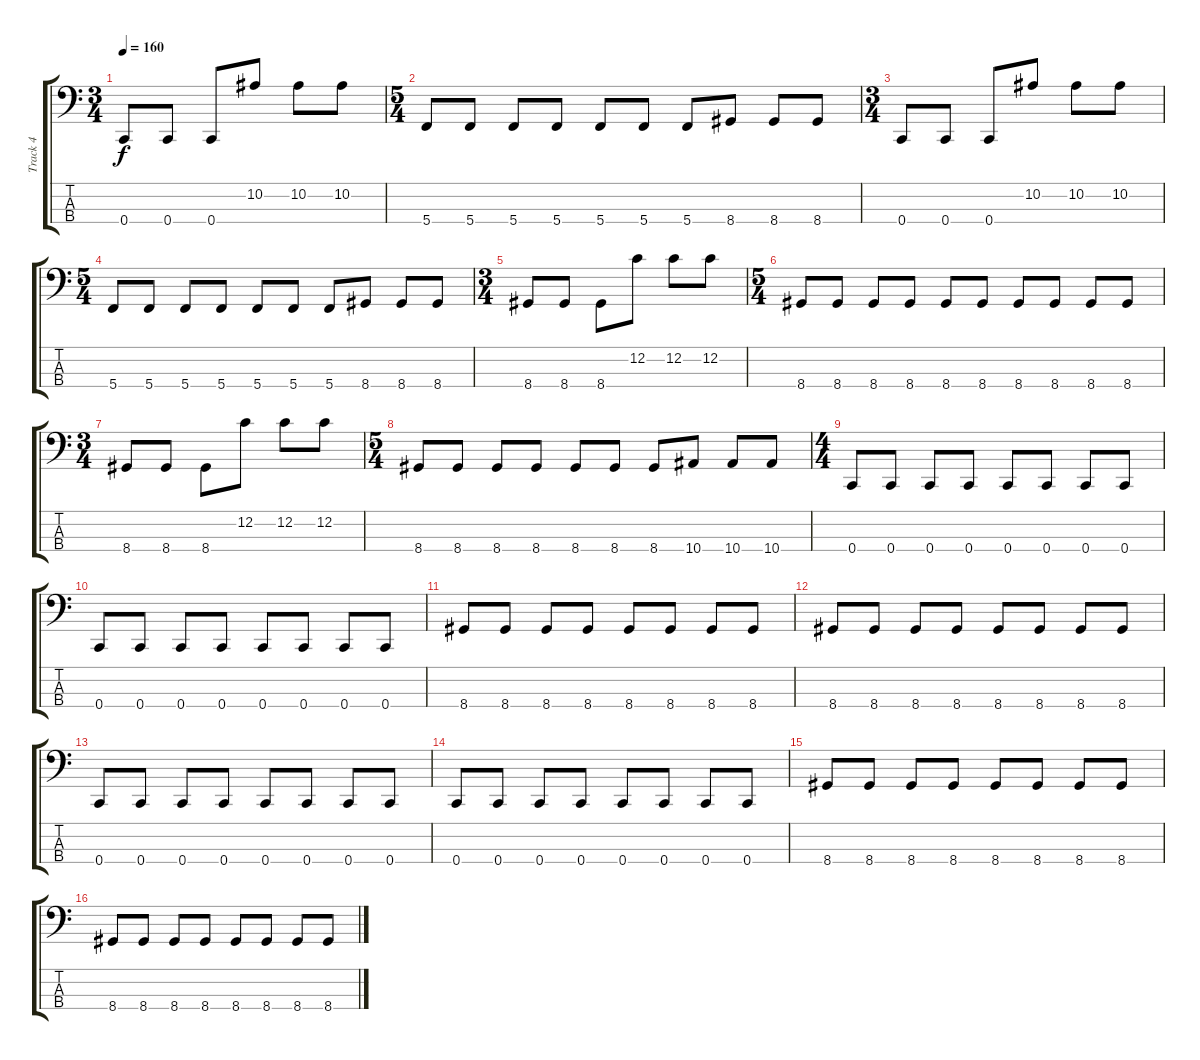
\track ("Track 4" "Track 4") {instrument electricbassfinger}
\staff {score tabs}
\tuning (F2 C2 G1 C1) {hide}
\ts (3 4)
\tempo 160
\clef f4
\ks c
0.4.8{dy f} 0.4.8 0.4.8 10.2.8 10.2.8 10.2.8 |
\ts (5 4)
5.4.8 5.4.8 5.4.8 5.4.8 5.4.8 5.4.8 5.4.8 8.4.8 8.4.8 8.4.8 |
\ts (3 4)
0.4.8 0.4.8 0.4.8 10.2.8 10.2.8 10.2.8 |
\ts (5 4)
5.4.8 5.4.8 5.4.8 5.4.8 5.4.8 5.4.8 5.4.8 8.4.8 8.4.8 8.4.8 |
\ts (3 4)
8.4.8 8.4.8 8.4.8 12.2.8 12.2.8 12.2.8 |
\ts (5 4)
8.4.8 8.4.8 8.4.8 8.4.8 8.4.8 8.4.8 8.4.8 8.4.8 8.4.8 8.4.8 |
\ts (3 4)
8.4.8 8.4.8 8.4.8 12.2.8 12.2.8 12.2.8 |
\ts (5 4)
8.4.8 8.4.8 8.4.8 8.4.8 8.4.8 8.4.8 8.4.8 10.4.8 10.4.8 10.4.8 |
\ts (4 4)
0.4.8 0.4.8 0.4.8 0.4.8 0.4.8 0.4.8 0.4.8 0.4.8 |
0.4.8 0.4.8 0.4.8 0.4.8 0.4.8 0.4.8 0.4.8 0.4.8 |
8.4.8 8.4.8 8.4.8 8.4.8 8.4.8 8.4.8 8.4.8 8.4.8 |
8.4.8 8.4.8 8.4.8 8.4.8 8.4.8 8.4.8 8.4.8 8.4.8 |
0.4.8 0.4.8 0.4.8 0.4.8 0.4.8 0.4.8 0.4.8 0.4.8 |
0.4.8 0.4.8 0.4.8 0.4.8 0.4.8 0.4.8 0.4.8 0.4.8 |
8.4.8 8.4.8 8.4.8 8.4.8 8.4.8 8.4.8 8.4.8 8.4.8 |
8.4.8 8.4.8 8.4.8 8.4.8 8.4.8 8.4.8 8.4.8 8.4.8
